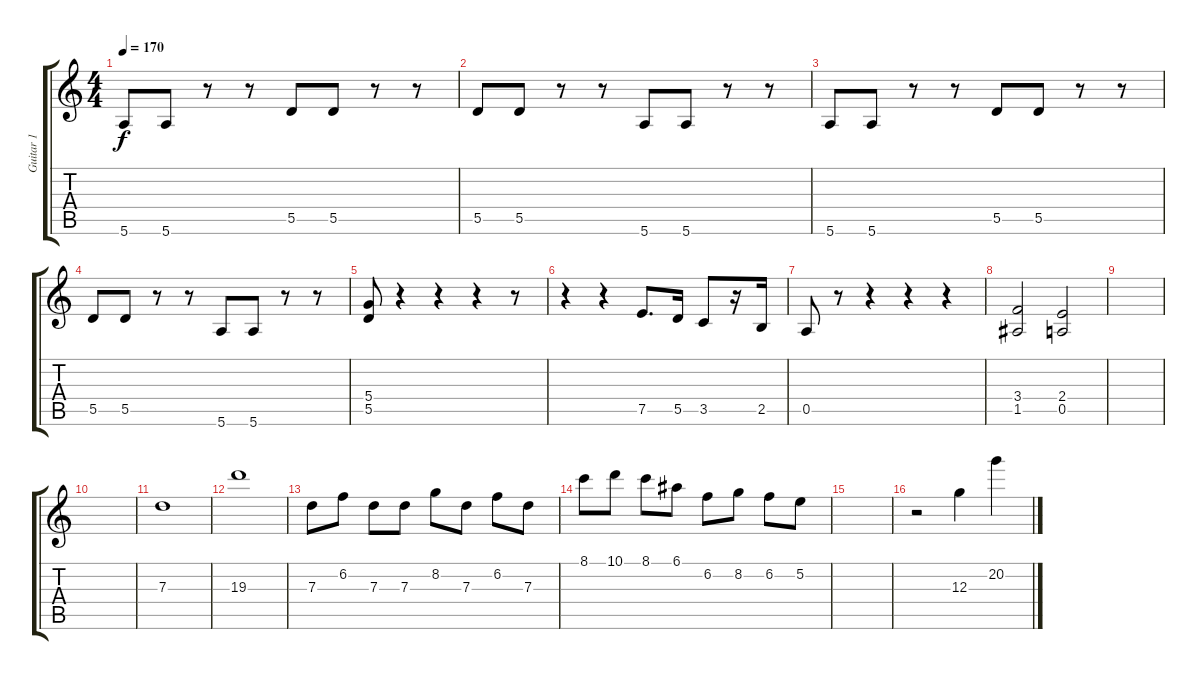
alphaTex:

\track ("Guitar 1" "Guitar 1") {instrument distortionguitar}
\staff {score tabs}
\tuning (E4 B3 G3 D3 A2 E2) {hide}
\ts (4 4)
\tempo 170
\clef g2
\ks c
5.6.8{dy f} 5.6.8 r.8 r.8 5.5.8 5.5.8 r.8 r.8 |
5.5.8 5.5.8 r.8 r.8 5.6.8 5.6.8 r.8 r.8 |
5.6.8 5.6.8 r.8 r.8 5.5.8 5.5.8 r.8 r.8 |
5.5.8 5.5.8 r.8 r.8 5.6.8 5.6.8 r.8 r.8 |
(5.4 5.5).8 r.4 r.4 r.4 r.8 |
r.4 r.4 7.5.8{d} 5.5.16 3.5.8 r.16 2.5.16 |
0.5.8 r.8 r.4 r.4 r.4 |
(3.4 1.5).2 (2.4 0.5).2 |
|
|
7.3.1 |
19.3.1 |
7.3.8 6.2.8 7.3.8 7.3.8 8.2.8 7.3.8 6.2.8 7.3.8 |
8.1.8 10.1.8 8.1.8 6.1.8 6.2.8 8.2.8 6.2.8 5.2.8 |
|
r.2 12.3.4 20.2.4
